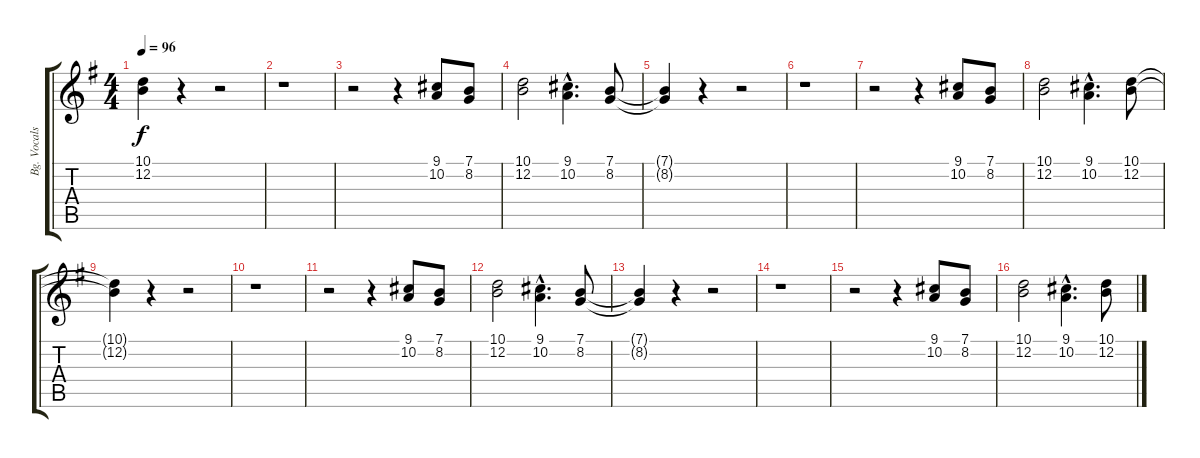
\track ("Bg. Vocals" "Bg. Vocals") {instrument lead6voice}
\staff {score tabs}
\tuning (E4 B3 G3 D3 A2 E2) {hide}
\ts (4 4)
\tempo 96
\clef g2
\ks g
(10.1{t} 12.2{t}).4{dy f} r.4 r.2 |
r.1 |
r.2 r.4 (9.1 10.2).8 (7.1 8.2).8 |
(10.1 12.2).2 (9.1{hac} 10.2{hac}).4{d} (7.1 8.2).8 |
(7.1{t} 8.2{t}).4 r.4 r.2 |
r.1 |
r.2 r.4 (9.1 10.2).8 (7.1 8.2).8 |
(10.1 12.2).2 (9.1{hac} 10.2{hac}).4{d} (10.1 12.2).8 |
(10.1{t} 12.2{t}).4 r.4 r.2 |
r.1 |
r.2 r.4 (9.1 10.2).8 (7.1 8.2).8 |
(10.1 12.2).2 (9.1{hac} 10.2{hac}).4{d} (7.1 8.2).8 |
(7.1{t} 8.2{t}).4 r.4 r.2 |
r.1 |
r.2 r.4 (9.1 10.2).8 (7.1 8.2).8 |
(10.1 12.2).2 (9.1{hac} 10.2{hac}).4{d} (10.1 12.2).8
